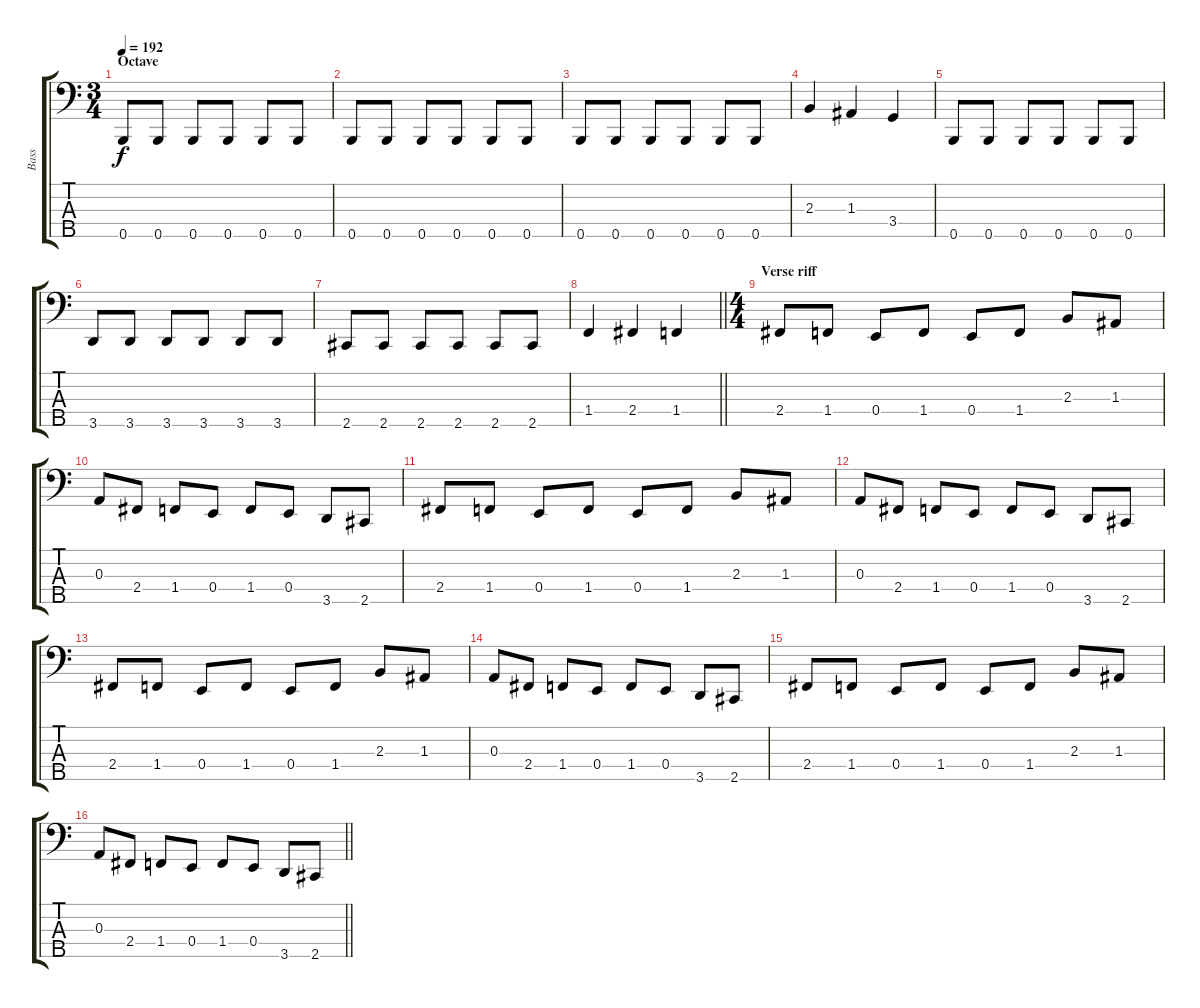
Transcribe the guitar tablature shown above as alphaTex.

\track ("Bass" "Bass") {instrument electricbassfinger}
\staff {score tabs}
\tuning (G2 D2 A1 E1 B0) {hide}
\ts (3 4)
\section ("" "Octave")
\tempo 192
\clef f4
\ks c
0.5.8{dy f} 0.5.8 0.5.8 0.5.8 0.5.8 0.5.8 |
0.5.8 0.5.8 0.5.8 0.5.8 0.5.8 0.5.8 |
0.5.8 0.5.8 0.5.8 0.5.8 0.5.8 0.5.8 |
2.3.4 1.3.4 3.4.4 |
0.5.8 0.5.8 0.5.8 0.5.8 0.5.8 0.5.8 |
3.5.8 3.5.8 3.5.8 3.5.8 3.5.8 3.5.8 |
2.5.8 2.5.8 2.5.8 2.5.8 2.5.8 2.5.8 |
\barLineRight lightlight
1.4.4 2.4.4 1.4.4 |
\ts (4 4)
\section ("" "Verse riff")
2.4.8 1.4.8 0.4.8 1.4.8 0.4.8 1.4.8 2.3.8 1.3.8 |
0.3.8 2.4.8 1.4.8 0.4.8 1.4.8 0.4.8 3.5.8 2.5.8 |
2.4.8 1.4.8 0.4.8 1.4.8 0.4.8 1.4.8 2.3.8 1.3.8 |
0.3.8 2.4.8 1.4.8 0.4.8 1.4.8 0.4.8 3.5.8 2.5.8 |
2.4.8 1.4.8 0.4.8 1.4.8 0.4.8 1.4.8 2.3.8 1.3.8 |
0.3.8 2.4.8 1.4.8 0.4.8 1.4.8 0.4.8 3.5.8 2.5.8 |
2.4.8 1.4.8 0.4.8 1.4.8 0.4.8 1.4.8 2.3.8 1.3.8 |
\barLineRight lightlight
0.3.8 2.4.8 1.4.8 0.4.8 1.4.8 0.4.8 3.5.8 2.5.8
